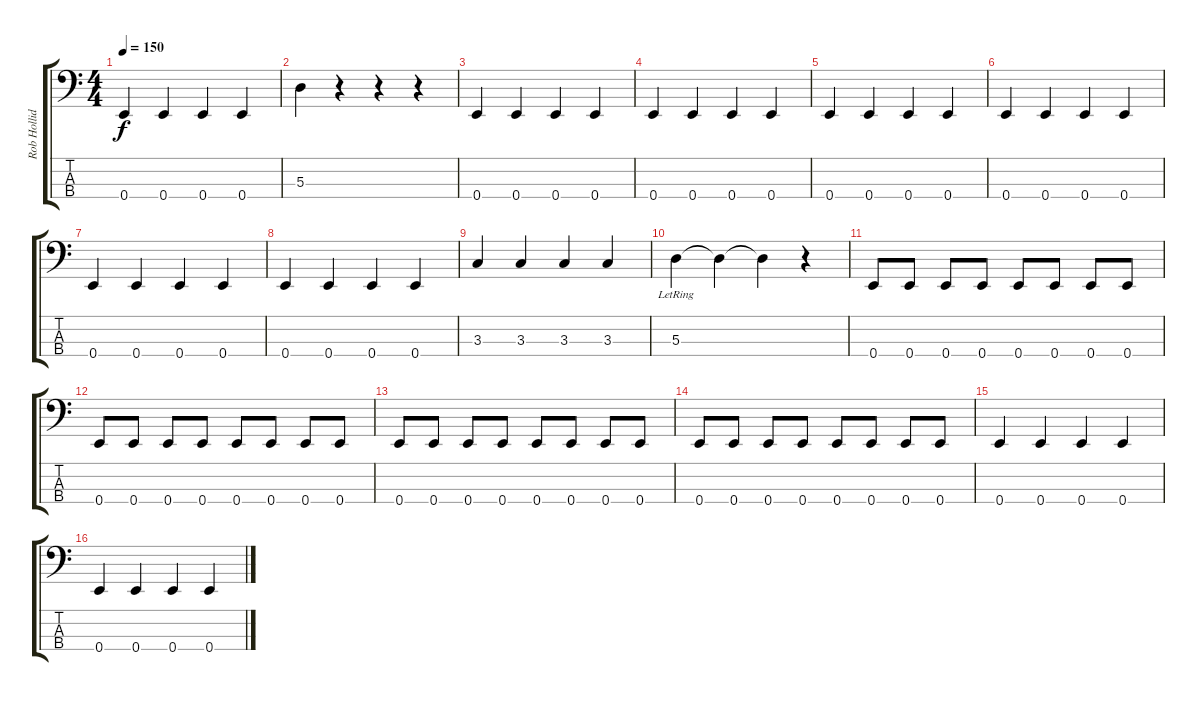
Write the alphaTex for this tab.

\track ("Rob Holliday" "Rob Hollid") {instrument electricbassfinger}
\staff {score tabs}
\tuning (G2 D2 A1 E1) {hide}
\ts (4 4)
\tempo 150
\clef f4
\ks c
0.4.4{dy f} 0.4.4 0.4.4 0.4.4 |
5.3.4 r.4 r.4 r.4 |
0.4.4 0.4.4 0.4.4 0.4.4 |
0.4.4 0.4.4 0.4.4 0.4.4 |
0.4.4 0.4.4 0.4.4 0.4.4 |
0.4.4 0.4.4 0.4.4 0.4.4 |
0.4.4 0.4.4 0.4.4 0.4.4 |
0.4.4 0.4.4 0.4.4 0.4.4 |
3.3.4 3.3.4 3.3.4 3.3.4 |
5.3{lr}.4 5.3{t}.4 5.3{t}.4 r.4 |
0.4.8 0.4.8 0.4.8 0.4.8 0.4.8 0.4.8 0.4.8 0.4.8 |
0.4.8 0.4.8 0.4.8 0.4.8 0.4.8 0.4.8 0.4.8 0.4.8 |
0.4.8 0.4.8 0.4.8 0.4.8 0.4.8 0.4.8 0.4.8 0.4.8 |
0.4.8 0.4.8 0.4.8 0.4.8 0.4.8 0.4.8 0.4.8 0.4.8 |
0.4.4 0.4.4 0.4.4 0.4.4 |
0.4.4 0.4.4 0.4.4 0.4.4
